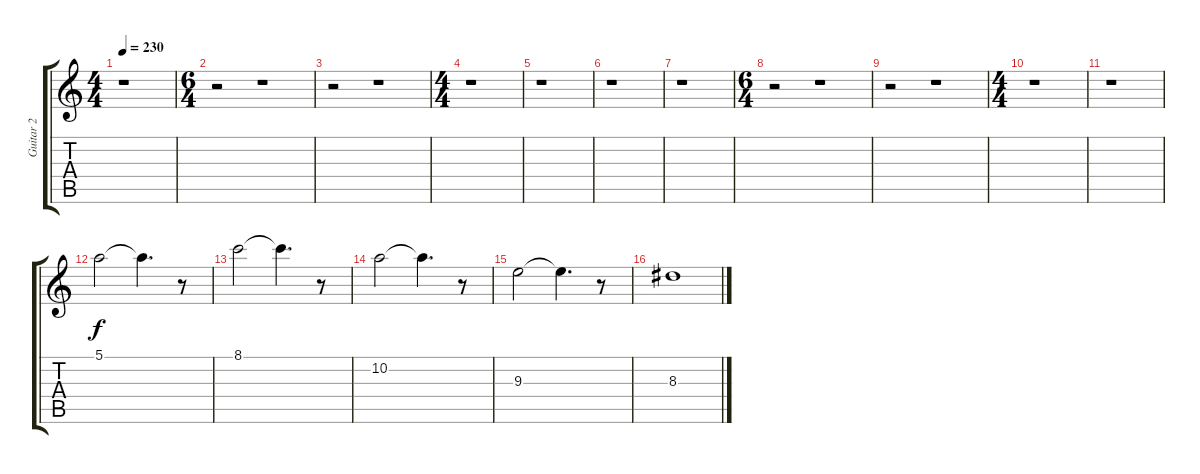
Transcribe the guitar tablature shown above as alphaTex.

\track ("Guitar 2" "Guitar 2") {instrument electricguitarclean}
\staff {score tabs}
\tuning (E4 B3 G3 D3 A2 E2) {hide}
\ts (4 4)
\tempo 230
\clef g2
\ks c
r.1{dy f} |
\ts (6 4)
r.2 r.1 |
r.2 r.1 |
\ts (4 4)
r.1 |
r.1 |
r.1 |
r.1 |
\ts (6 4)
r.2 r.1 |
r.2 r.1 |
\ts (4 4)
r.1 |
r.1 |
5.1.2 5.1{t}.4{d} r.8 |
8.1.2 8.1{t}.4{d} r.8 |
10.2.2 10.2{t}.4{d} r.8 |
9.3.2 9.3{t}.4{d} r.8 |
8.3.1
